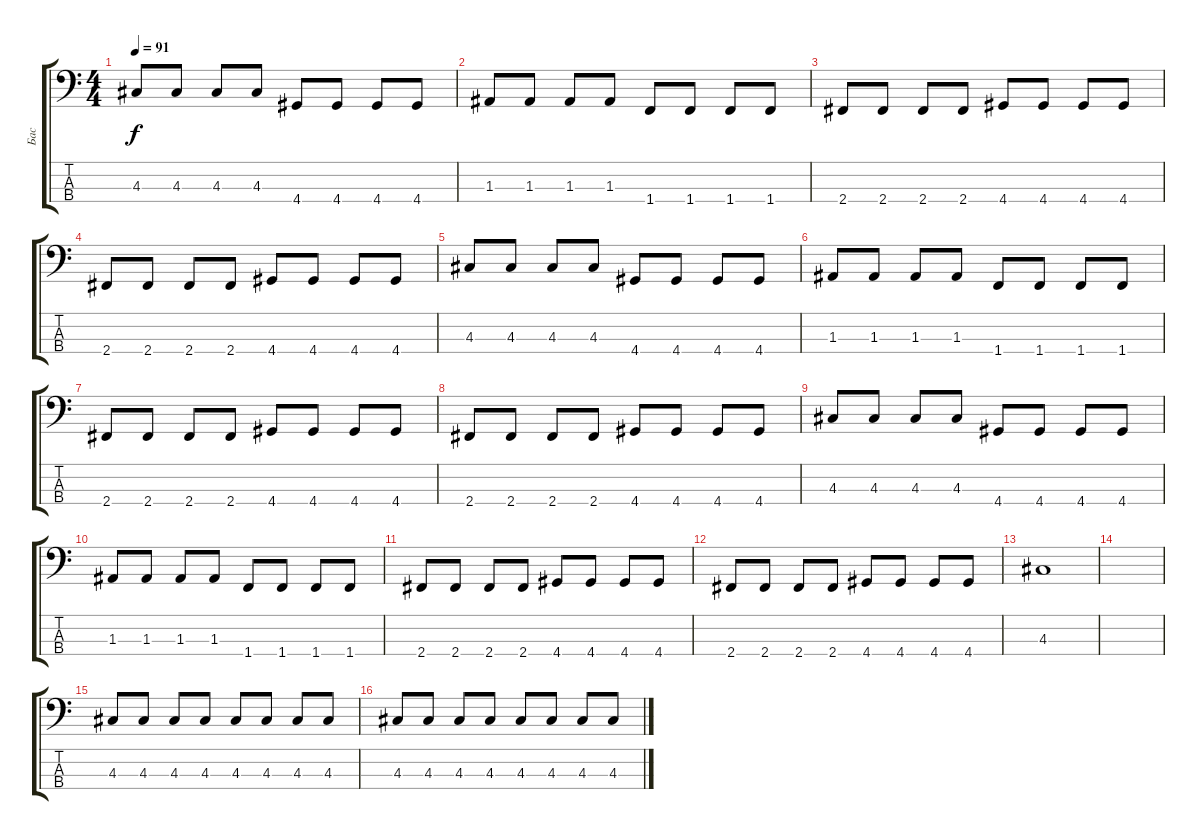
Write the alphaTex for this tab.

\track ("Бас" "Бас") {instrument electricbassfinger}
\staff {score tabs}
\tuning (G2 D2 A1 E1) {hide}
\ts (4 4)
\tempo 91
\clef f4
\ks c
4.3.8{dy f} 4.3.8 4.3.8 4.3.8 4.4.8 4.4.8 4.4.8 4.4.8 |
1.3.8 1.3.8 1.3.8 1.3.8 1.4.8 1.4.8 1.4.8 1.4.8 |
2.4.8 2.4.8 2.4.8 2.4.8 4.4.8 4.4.8 4.4.8 4.4.8 |
2.4.8 2.4.8 2.4.8 2.4.8 4.4.8 4.4.8 4.4.8 4.4.8 |
4.3.8 4.3.8 4.3.8 4.3.8 4.4.8 4.4.8 4.4.8 4.4.8 |
1.3.8 1.3.8 1.3.8 1.3.8 1.4.8 1.4.8 1.4.8 1.4.8 |
2.4.8 2.4.8 2.4.8 2.4.8 4.4.8 4.4.8 4.4.8 4.4.8 |
2.4.8 2.4.8 2.4.8 2.4.8 4.4.8 4.4.8 4.4.8 4.4.8 |
4.3.8 4.3.8 4.3.8 4.3.8 4.4.8 4.4.8 4.4.8 4.4.8 |
1.3.8 1.3.8 1.3.8 1.3.8 1.4.8 1.4.8 1.4.8 1.4.8 |
2.4.8 2.4.8 2.4.8 2.4.8 4.4.8 4.4.8 4.4.8 4.4.8 |
2.4.8 2.4.8 2.4.8 2.4.8 4.4.8 4.4.8 4.4.8 4.4.8 |
4.3.1 |
|
4.3.8 4.3.8 4.3.8 4.3.8 4.3.8 4.3.8 4.3.8 4.3.8 |
4.3.8 4.3.8 4.3.8 4.3.8 4.3.8 4.3.8 4.3.8 4.3.8
